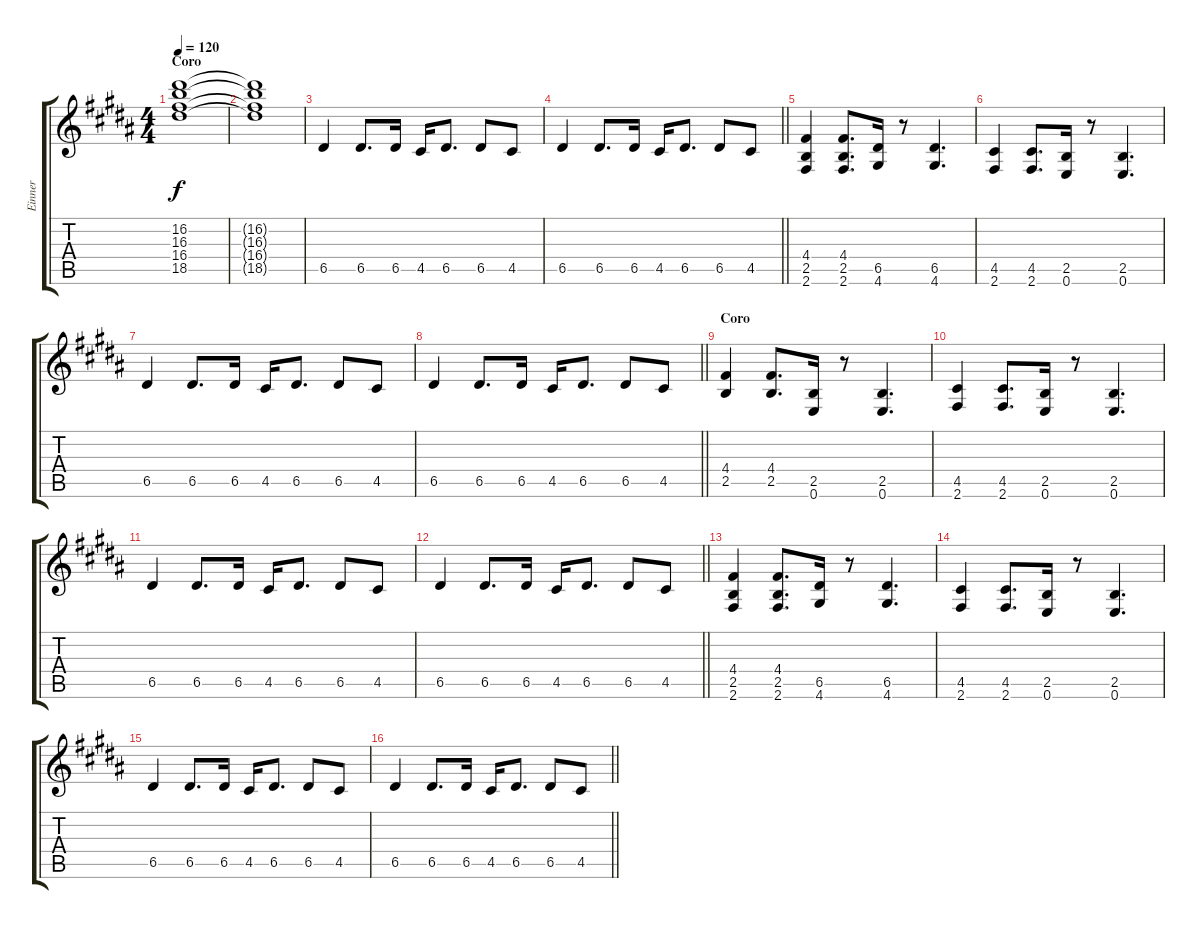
\track ("Einner" "Einner") {instrument acousticguitarsteel}
\staff {score tabs}
\tuning (E4 B3 G3 D3 A2 E2) {hide}
\ts (4 4)
\section ("" "Coro")
\tempo 120
\clef g2
\ks b
(16.2 16.3 16.4 18.5).1{dy f} |
(16.2{t} 16.3{t} 16.4{t} 18.5{t}).1 |
6.5.4 6.5.8{d} 6.5.16 4.5.16 6.5.8{d} 6.5.8 4.5.8 |
\barLineRight lightlight
6.5.4 6.5.8{d} 6.5.16 4.5.16 6.5.8{d} 6.5.8 4.5.8 |
(4.4 2.5 2.6).4 (4.4 2.5 2.6).8{d} (6.5 4.6).16 r.8 (6.5 4.6).4{d} |
(4.5 2.6).4 (4.5 2.6).8{d} (2.5 0.6).16 r.8 (2.5 0.6).4{d} |
6.5.4 6.5.8{d} 6.5.16 4.5.16 6.5.8{d} 6.5.8 4.5.8 |
\barLineRight lightlight
6.5.4 6.5.8{d} 6.5.16 4.5.16 6.5.8{d} 6.5.8 4.5.8 |
\section ("" "Coro")
(4.4 2.5).4 (4.4 2.5).8{d} (2.5 0.6).16 r.8 (2.5 0.6).4{d} |
(4.5 2.6).4 (4.5 2.6).8{d} (2.5 0.6).16 r.8 (2.5 0.6).4{d} |
6.5.4 6.5.8{d} 6.5.16 4.5.16 6.5.8{d} 6.5.8 4.5.8 |
\barLineRight lightlight
6.5.4 6.5.8{d} 6.5.16 4.5.16 6.5.8{d} 6.5.8 4.5.8 |
(4.4 2.5 2.6).4 (4.4 2.5 2.6).8{d} (6.5 4.6).16 r.8 (6.5 4.6).4{d} |
(4.5 2.6).4 (4.5 2.6).8{d} (2.5 0.6).16 r.8 (2.5 0.6).4{d} |
6.5.4 6.5.8{d} 6.5.16 4.5.16 6.5.8{d} 6.5.8 4.5.8 |
\barLineRight lightlight
6.5.4 6.5.8{d} 6.5.16 4.5.16 6.5.8{d} 6.5.8 4.5.8
